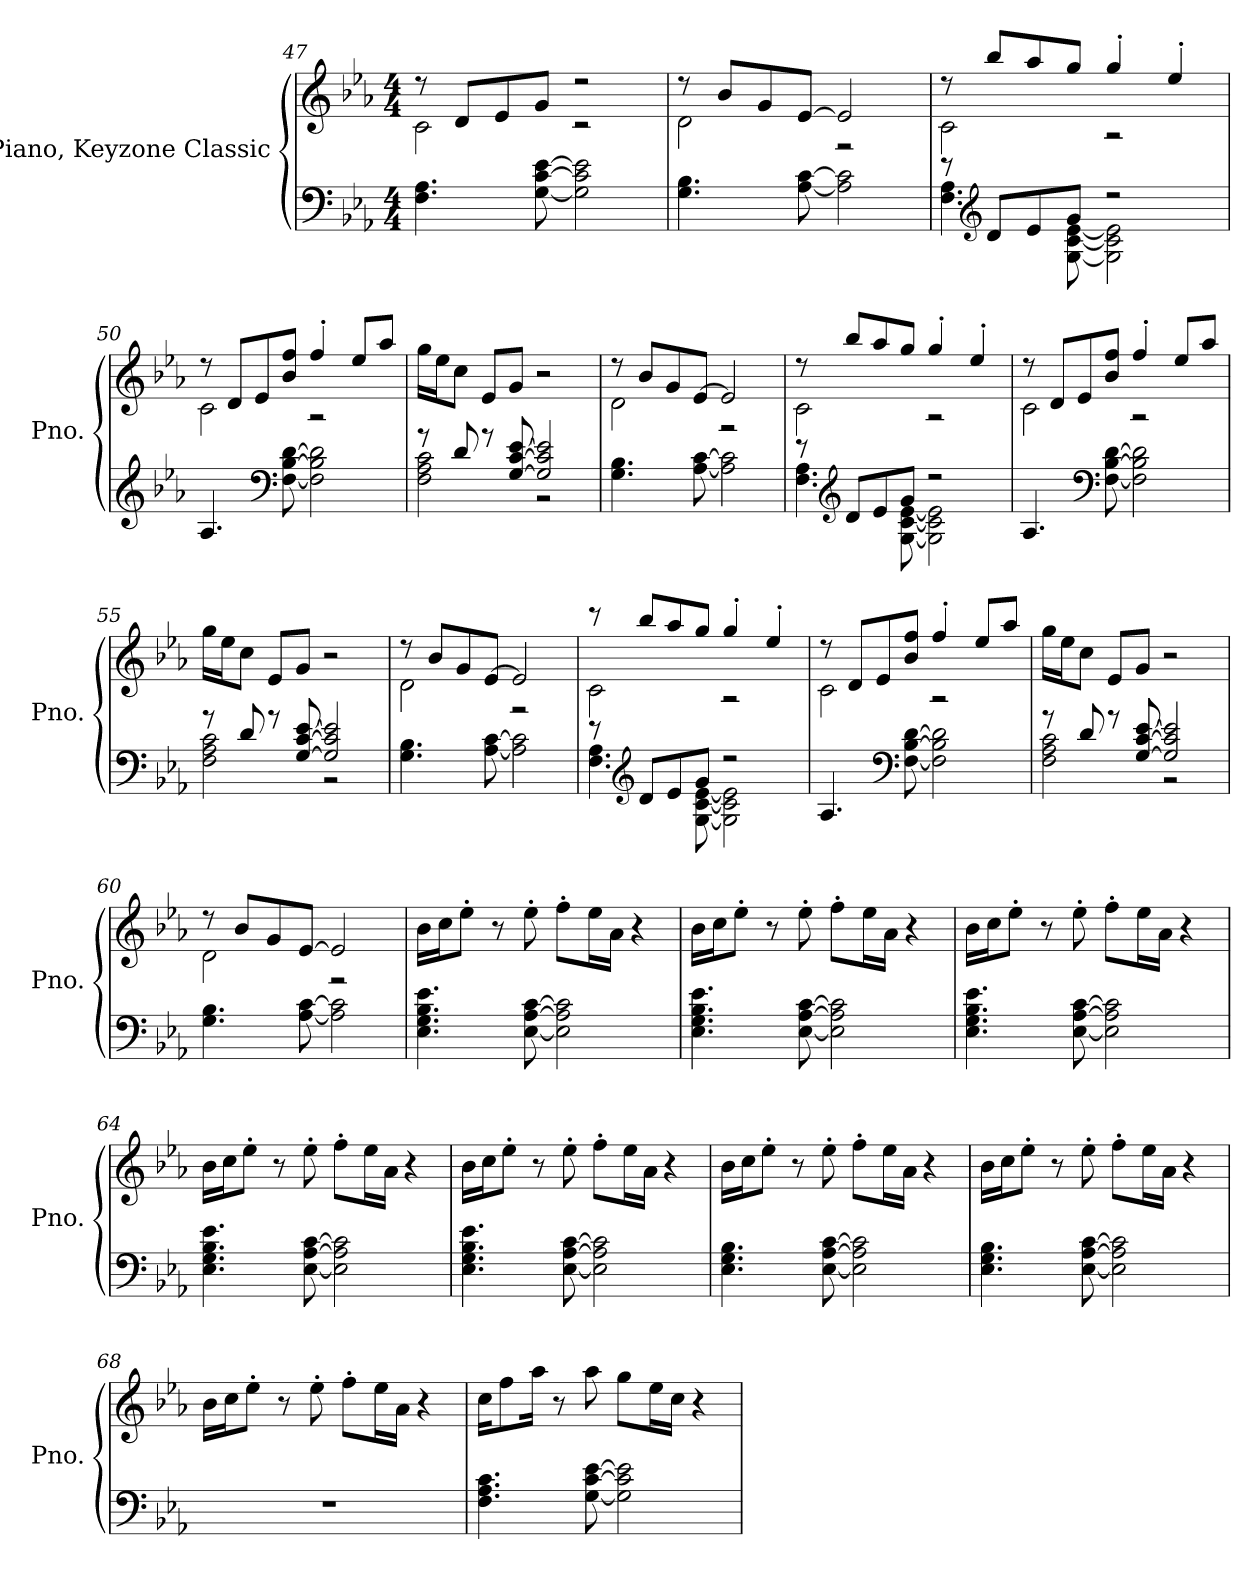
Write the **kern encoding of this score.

**kern	**kern
*part1	*part1
*staff2	*staff1
*I"Piano, Keyzone Classic	*
*I'Pno.	*
!!LO:LB:g=z
*clefF4	*clefG2
*k[b-e-a-]	*k[b-e-a-]
*M4/4	*M4/4
=47	=47
*	*^
4.F\ 4.A-\	8r	2c\
.	8d/L	.
.	8e-/	.
[8G\ [8c\ [8e-\	8g/J	.
2G\] 2c\] 2e-\]	2r	2r
=48	=48	=48
4.G\ 4.B-\	8r	2d\
.	8b-/L	.
.	8g/	.
[8A-\ [8c\	[8e-/J	.
2A-\] 2c\]	2e-/]	2r
=49	=49	=49
*^	*	*
8r	4.F\ 4.A-\	8r	2c\
*clefG2	*	*	*
8d/L	.	8bb-/L	.
8e-/	.	8aa-/	.
8g/J	[8G\ [8c\ [8e-\	8gg/J	.
2r	2G\] 2c\] 2e-\]	4gg'/	2r
.	.	4ee-'/	.
*v	*v	*	*
=50	=50	=50
4.A-/	8r	2c\
.	8d/L	.
.	8e-/	.
*clefF4	*	*
[8F\ [8B-\ [8d\	8b-/ 8ff/J	.
2F\] 2B-\] 2d\]	4ff'/	2r
.	8ee-/L	.
.	8aa-/J	.
*	*v	*v
=51	=51
*^	*
8r	2F\ 2A-\ 2c\	16gg\LL
.	.	16ee-\J
8d/	.	8cc\J
8r	.	8e-/L
[8G/ [8c/ [8e-/	.	8g/J
2G/] 2c/] 2e-/]	2r	2r
*v	*v	*
!!LO:LB:g=z
=52	=52
*	*^
4.G\ 4.B-\	8r	2d\
.	8b-/L	.
.	8g/	.
[8A-\ [8c\	[8e-/J	.
2A-\] 2c\]	2e-/]	2r
=53	=53	=53
*^	*	*
8r	4.F\ 4.A-\	8r	2c\
*clefG2	*	*	*
8d/L	.	8bb-/L	.
8e-/	.	8aa-/	.
8g/J	[8G\ [8c\ [8e-\	8gg/J	.
2r	2G\] 2c\] 2e-\]	4gg'/	2r
.	.	4ee-'/	.
*v	*v	*	*
=54	=54	=54
4.A-/	8r	2c\
.	8d/L	.
.	8e-/	.
*clefF4	*	*
[8F\ [8B-\ [8d\	8b-/ 8ff/J	.
2F\] 2B-\] 2d\]	4ff'/	2r
.	8ee-/L	.
.	8aa-/J	.
*	*v	*v
=55	=55
*^	*
8r	2F\ 2A-\ 2c\	16gg\LL
.	.	16ee-\J
8d/	.	8cc\J
8r	.	8e-/L
[8G/ [8c/ [8e-/	.	8g/J
2G/] 2c/] 2e-/]	2r	2r
*v	*v	*
=56	=56
*	*^
4.G\ 4.B-\	8r	2d\
.	8b-/L	.
.	8g/	.
[8A-\ [8c\	[8e-/J	.
2A-\] 2c\]	2e-/]	2r
!!LO:PB:g=z	!!
=57	=57	=57
*^	*	*
8r	4.F\ 4.A-\	8r	2c\
*clefG2	*	*	*
8d/L	.	8bb-/L	.
8e-/	.	8aa-/	.
8g/J	[8G\ [8c\ [8e-\	8gg/J	.
2r	2G\] 2c\] 2e-\]	4gg'/	2r
.	.	4ee-'/	.
*v	*v	*	*
=58	=58	=58
4.A-/	8r	2c\
.	8d/L	.
.	8e-/	.
*clefF4	*	*
[8F\ [8B-\ [8d\	8b-/ 8ff/J	.
2F\] 2B-\] 2d\]	4ff'/	2r
.	8ee-/L	.
.	8aa-/J	.
*	*v	*v
=59	=59
*^	*
8r	2F\ 2A-\ 2c\	16gg\LL
.	.	16ee-\J
8d/	.	8cc\J
8r	.	8e-/L
[8G/ [8c/ [8e-/	.	8g/J
2G/] 2c/] 2e-/]	2r	2r
*v	*v	*
=60	=60
*	*^
4.G\ 4.B-\	8r	2d\
.	8b-/L	.
.	8g/	.
[8A-\ [8c\	[8e-/J	.
2A-\] 2c\]	2e-/]	2r
*	*v	*v
=61	=61
4.E-\ 4.G\ 4.B-\ 4.e-\	16b-\LL
.	16cc\J
.	8ee-'\J
.	8r
[8E-\ [8A-\ [8c\	8ee-'\
2E-\] 2A-\] 2c\]	8ff'\L
.	16ee-\L
.	16a-\JJ
.	4r
!!LO:LB:g=z
=62	=62
4.E-\ 4.G\ 4.B-\ 4.e-\	16b-\LL
.	16cc\J
.	8ee-'\J
.	8r
[8E-\ [8A-\ [8c\	8ee-'\
2E-\] 2A-\] 2c\]	8ff'\L
.	16ee-\L
.	16a-\JJ
.	4r
=63	=63
4.E-\ 4.G\ 4.B-\ 4.e-\	16b-\LL
.	16cc\J
.	8ee-'\J
.	8r
[8E-\ [8A-\ [8c\	8ee-'\
2E-\] 2A-\] 2c\]	8ff'\L
.	16ee-\L
.	16a-\JJ
.	4r
=64	=64
4.E-\ 4.G\ 4.B-\ 4.e-\	16b-\LL
.	16cc\J
.	8ee-'\J
.	8r
[8E-\ [8A-\ [8c\	8ee-'\
2E-\] 2A-\] 2c\]	8ff'\L
.	16ee-\L
.	16a-\JJ
.	4r
=65	=65
4.E-\ 4.G\ 4.B-\ 4.e-\	16b-\LL
.	16cc\J
.	8ee-'\J
.	8r
[8E-\ [8A-\ [8c\	8ee-'\
2E-\] 2A-\] 2c\]	8ff'\L
.	16ee-\L
.	16a-\JJ
.	4r
!!LO:LB:g=z
=66	=66
4.E-\ 4.G\ 4.B-\	16b-\LL
.	16cc\J
.	8ee-'\J
.	8r
[8E-\ [8A-\ [8c\	8ee-'\
2E-\] 2A-\] 2c\]	8ff'\L
.	16ee-\L
.	16a-\JJ
.	4r
=67	=67
4.E-\ 4.G\ 4.B-\	16b-\LL
.	16cc\J
.	8ee-'\J
.	8r
[8E-\ [8A-\ [8c\	8ee-'\
2E-\] 2A-\] 2c\]	8ff'\L
.	16ee-\L
.	16a-\JJ
.	4r
=68	=68
1r	16b-\LL
.	16cc\J
.	8ee-'\J
.	8r
.	8ee-'\
.	8ff'\L
.	16ee-\L
.	16a-\JJ
.	4r
=69	=69
4.F\ 4.A-\ 4.c\	16cc\KL
.	8ff\
.	16aa-\Jk
.	8r
[8G\ [8c\ [8e-\	8aa-\
2G\] 2c\] 2e-\]	8gg\L
.	16ee-\L
.	16cc\JJ
.	4r
=	=
*-	*-
